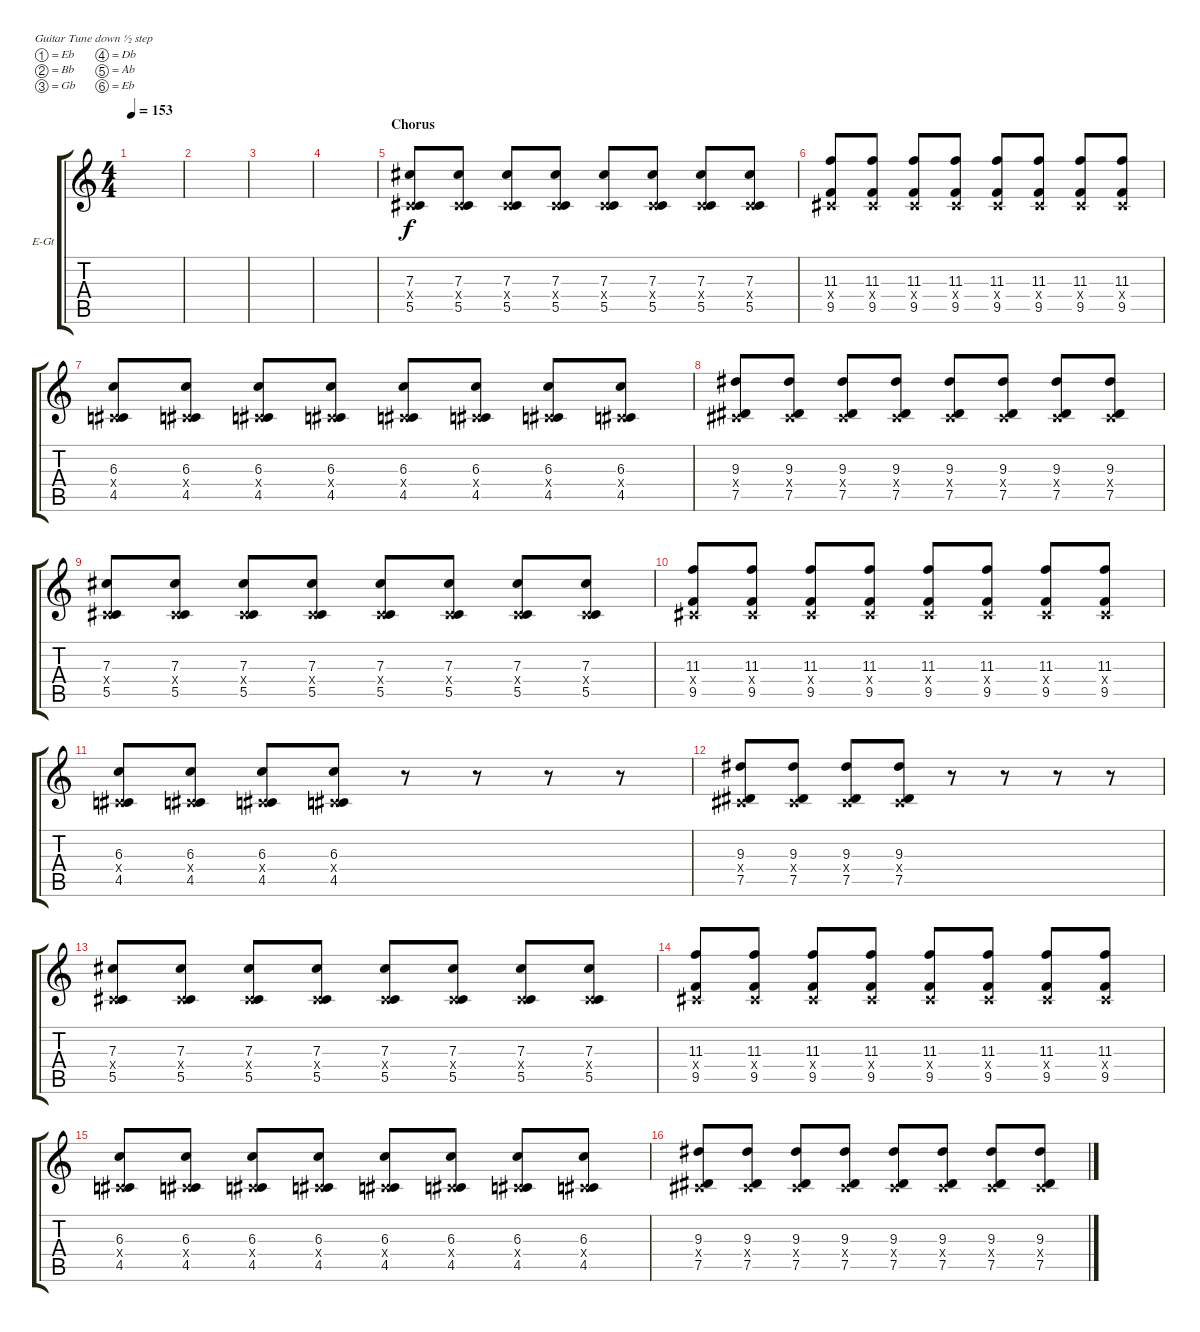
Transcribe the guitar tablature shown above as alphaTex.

\bracketExtendMode groupsimilarinstruments
\firstSystemTrackNameOrientation horizontal
\otherSystemsTrackNameOrientation horizontal
\track ("Effects/Feedbacks Guitar" "E-Gt") {instrument distortionguitar}
\staff {score tabs}
\tuning (Eb4 Bb3 Gb3 Db3 Ab2 Eb2)
\ts (4 4)
\tempo 153
\clef g2
\ks c
|
|
|
|
\section ("" "Chorus")
(7.3 0.4{x} 5.5).8 (7.3 0.4{x} 5.5).8 (7.3 0.4{x} 5.5).8 (7.3 0.4{x} 5.5).8 (7.3 0.4{x} 5.5).8 (7.3 0.4{x} 5.5).8 (7.3 0.4{x} 5.5).8 (7.3 0.4{x} 5.5).8 |
(11.3 0.4{x} 9.5).8 (11.3 0.4{x} 9.5).8 (11.3 0.4{x} 9.5).8 (11.3 0.4{x} 9.5).8 (11.3 0.4{x} 9.5).8 (11.3 0.4{x} 9.5).8 (11.3 0.4{x} 9.5).8 (11.3 0.4{x} 9.5).8 |
(6.3 0.4{x} 4.5).8 (6.3 0.4{x} 4.5).8 (6.3 0.4{x} 4.5).8 (6.3 0.4{x} 4.5).8 (6.3 0.4{x} 4.5).8 (6.3 0.4{x} 4.5).8 (6.3 0.4{x} 4.5).8 (6.3 0.4{x} 4.5).8 |
(9.3 0.4{x} 7.5).8 (9.3 0.4{x} 7.5).8 (9.3 0.4{x} 7.5).8 (9.3 0.4{x} 7.5).8 (9.3 0.4{x} 7.5).8 (9.3 0.4{x} 7.5).8 (9.3 0.4{x} 7.5).8 (9.3 0.4{x} 7.5).8 |
(7.3 0.4{x} 5.5).8 (7.3 0.4{x} 5.5).8 (7.3 0.4{x} 5.5).8 (7.3 0.4{x} 5.5).8 (7.3 0.4{x} 5.5).8 (7.3 0.4{x} 5.5).8 (7.3 0.4{x} 5.5).8 (7.3 0.4{x} 5.5).8 |
(11.3 0.4{x} 9.5).8 (11.3 0.4{x} 9.5).8 (11.3 0.4{x} 9.5).8 (11.3 0.4{x} 9.5).8 (11.3 0.4{x} 9.5).8 (11.3 0.4{x} 9.5).8 (11.3 0.4{x} 9.5).8 (11.3 0.4{x} 9.5).8 |
(6.3 0.4{x} 4.5).8 (6.3 0.4{x} 4.5).8 (6.3 0.4{x} 4.5).8 (6.3 0.4{x} 4.5).8 r.8 r.8 r.8 r.8 |
(9.3 0.4{x} 7.5).8 (9.3 0.4{x} 7.5).8 (9.3 0.4{x} 7.5).8 (9.3 0.4{x} 7.5).8 r.8 r.8 r.8 r.8 |
(7.3 0.4{x} 5.5).8 (7.3 0.4{x} 5.5).8 (7.3 0.4{x} 5.5).8 (7.3 0.4{x} 5.5).8 (7.3 0.4{x} 5.5).8 (7.3 0.4{x} 5.5).8 (7.3 0.4{x} 5.5).8 (7.3 0.4{x} 5.5).8 |
(11.3 0.4{x} 9.5).8 (11.3 0.4{x} 9.5).8 (11.3 0.4{x} 9.5).8 (11.3 0.4{x} 9.5).8 (11.3 0.4{x} 9.5).8 (11.3 0.4{x} 9.5).8 (11.3 0.4{x} 9.5).8 (11.3 0.4{x} 9.5).8 |
(6.3 0.4{x} 4.5).8 (6.3 0.4{x} 4.5).8 (6.3 0.4{x} 4.5).8 (6.3 0.4{x} 4.5).8 (6.3 0.4{x} 4.5).8 (6.3 0.4{x} 4.5).8 (6.3 0.4{x} 4.5).8 (6.3 0.4{x} 4.5).8 |
(9.3 0.4{x} 7.5).8 (9.3 0.4{x} 7.5).8 (9.3 0.4{x} 7.5).8 (9.3 0.4{x} 7.5).8 (9.3 0.4{x} 7.5).8 (9.3 0.4{x} 7.5).8 (9.3 0.4{x} 7.5).8 (9.3 0.4{x} 7.5).8
